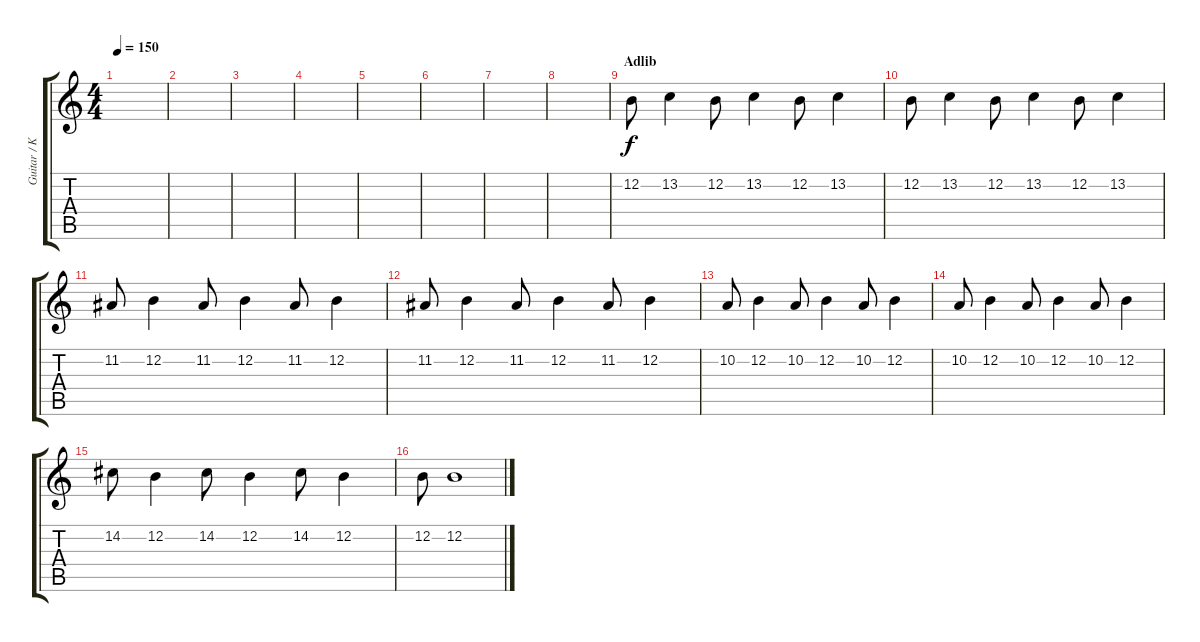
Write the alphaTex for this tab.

\track ("Guitar / Keyboard" "Guitar / K") {instrument tremolostrings}
\staff {score tabs}
\tuning (E4 B3 G3 D3 A2 E2) {hide}
\ts (4 4)
\tempo 150
\clef g2
\ks c
|
|
|
|
|
|
|
|
\section ("" "Adlib")
12.2.8 13.2.4 12.2.8 13.2.4 12.2.8 13.2.4 |
12.2.8 13.2.4 12.2.8 13.2.4 12.2.8 13.2.4 |
11.2.8 12.2.4 11.2.8 12.2.4 11.2.8 12.2.4 |
11.2.8 12.2.4 11.2.8 12.2.4 11.2.8 12.2.4 |
10.2.8 12.2.4 10.2.8 12.2.4 10.2.8 12.2.4 |
10.2.8 12.2.4 10.2.8 12.2.4 10.2.8 12.2.4 |
14.2.8 12.2.4 14.2.8 12.2.4 14.2.8 12.2.4 |
12.2.8 12.2.1
